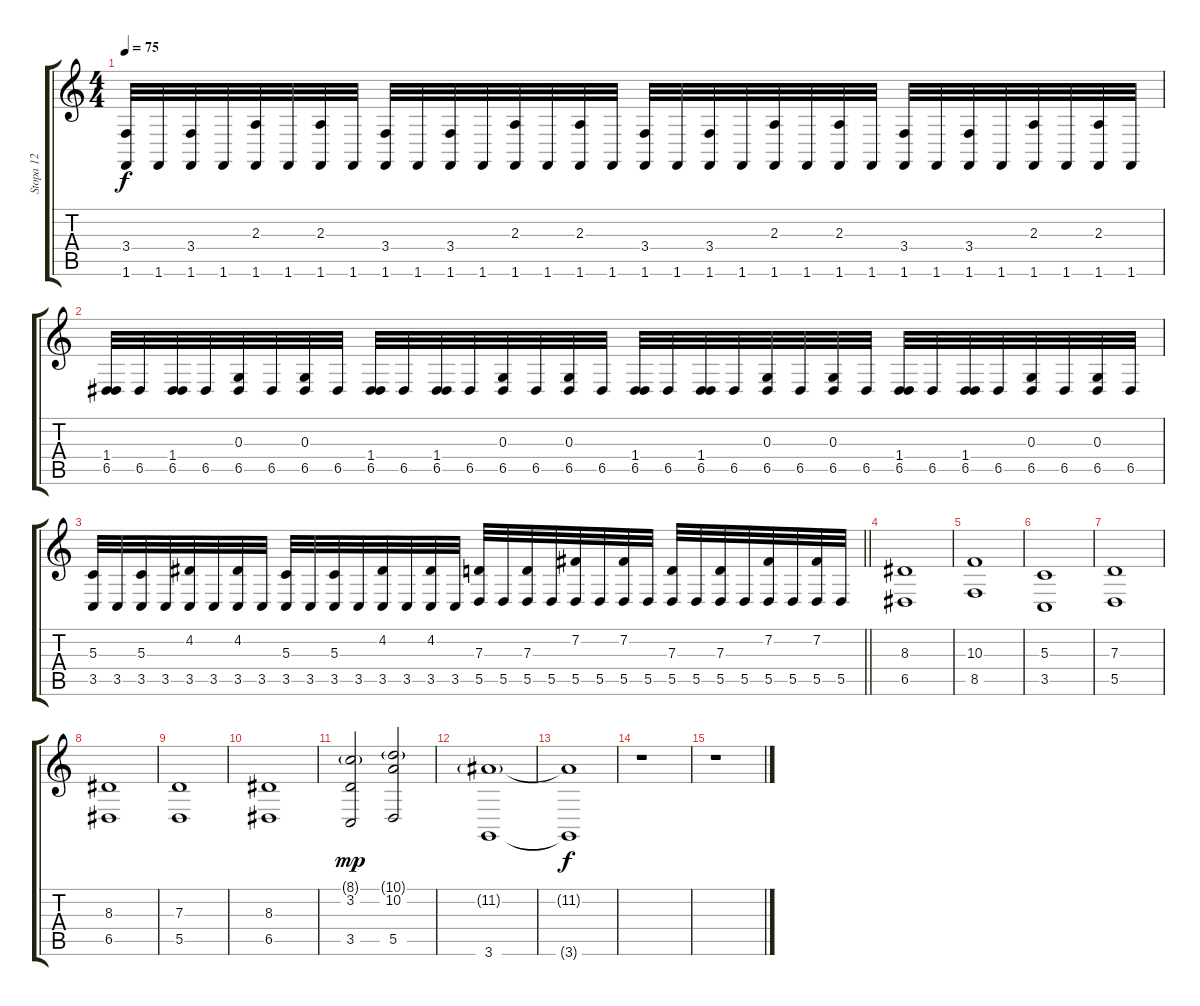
\track ("Stopa 12" "Stopa 12") {instrument synthstrings1}
\staff {score tabs}
\tuning (E4 B3 G3 D3 A2 E2) {hide}
\ts (4 4)
\tempo 75
\clef g2
\ks c
(3.4 1.6).32{dy f} 1.6.32 (3.4 1.6).32 1.6.32 (2.3 1.6).32 1.6.32 (2.3 1.6).32 1.6.32 (3.4 1.6).32 1.6.32 (3.4 1.6).32 1.6.32 (2.3 1.6).32 1.6.32 (2.3 1.6).32 1.6.32 (3.4 1.6).32 1.6.32 (3.4 1.6).32 1.6.32 (2.3 1.6).32 1.6.32 (2.3 1.6).32 1.6.32 (3.4 1.6).32 1.6.32 (3.4 1.6).32 1.6.32 (2.3 1.6).32 1.6.32 (2.3 1.6).32 1.6.32 |
(1.4 6.5).32 6.5.32 (1.4 6.5).32 6.5.32 (0.3 6.5).32 6.5.32 (0.3 6.5).32 6.5.32 (1.4 6.5).32 6.5.32 (1.4 6.5).32 6.5.32 (0.3 6.5).32 6.5.32 (0.3 6.5).32 6.5.32 (1.4 6.5).32 6.5.32 (1.4 6.5).32 6.5.32 (0.3 6.5).32 6.5.32 (0.3 6.5).32 6.5.32 (1.4 6.5).32 6.5.32 (1.4 6.5).32 6.5.32 (0.3 6.5).32 6.5.32 (0.3 6.5).32 6.5.32 |
\barLineRight lightlight
(5.3 3.5).32 3.5.32 (5.3 3.5).32 3.5.32 (4.2 3.5).32 3.5.32 (4.2 3.5).32 3.5.32 (5.3 3.5).32 3.5.32 (5.3 3.5).32 3.5.32 (4.2 3.5).32 3.5.32 (4.2 3.5).32 3.5.32 (7.3 5.5).32 5.5.32 (7.3 5.5).32 5.5.32 (7.2 5.5).32 5.5.32 (7.2 5.5).32 5.5.32 (7.3 5.5).32 5.5.32 (7.3 5.5).32 5.5.32 (7.2 5.5).32 5.5.32 (7.2 5.5).32 5.5.32 |
\section ("" "")
(8.3 6.5).1 |
(10.3 8.5).1 |
(5.3 3.5).1 |
(7.3 5.5).1 |
(8.3 6.5).1 |
(7.3 5.5).1 |
(8.3 6.5).1 |
(8.1{g} 3.2 3.5).2{dy mp} (10.1{g} 10.2 5.5).2 |
(11.2{g} 3.6).1 |
(11.2{t} 3.6{t}).1{dy f} |
r.1 |
r.1
